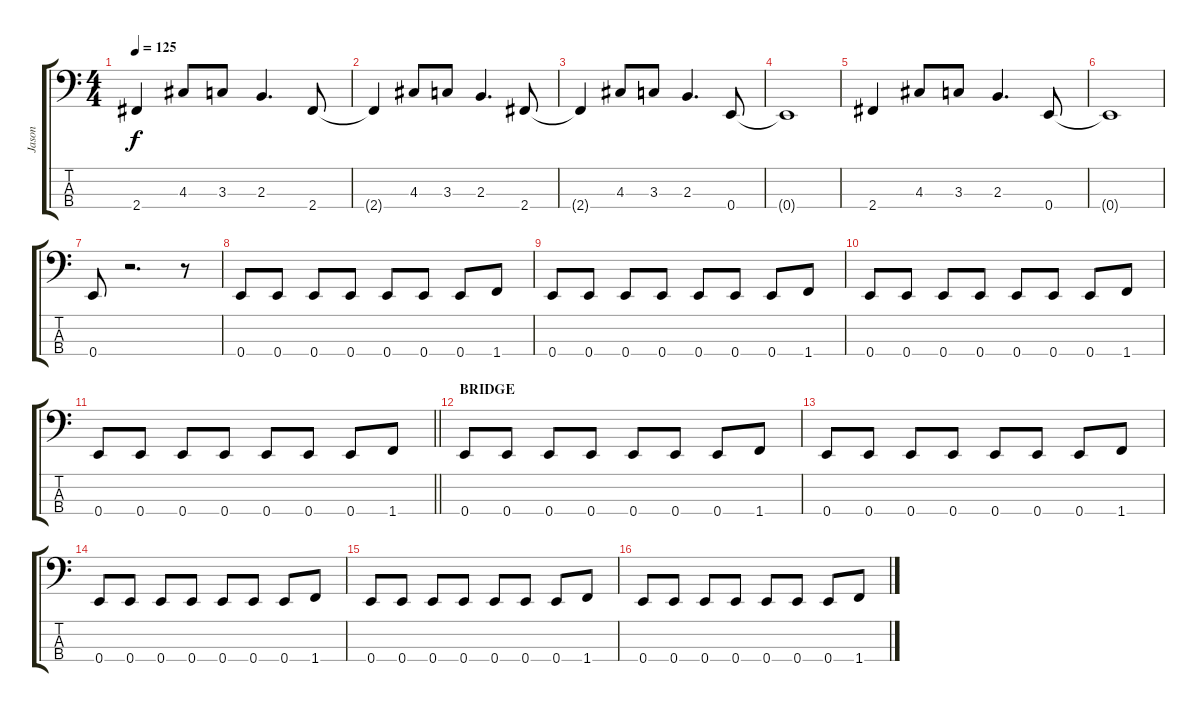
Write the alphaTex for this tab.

\track ("Jason" "Jason") {instrument electricbasspick}
\staff {score tabs}
\tuning (G2 D2 A1 E1) {hide}
\ts (4 4)
\tempo 125
\clef f4
\ks c
2.4.4{dy f} 4.3.8 3.3.8 2.3.4{d} 2.4.8 |
2.4{t}.4 4.3.8 3.3.8 2.3.4{d} 2.4.8 |
2.4{t}.4 4.3.8 3.3.8 2.3.4{d} 0.4.8 |
0.4{t}.1 |
2.4.4 4.3.8 3.3.8 2.3.4{d} 0.4.8 |
0.4{t}.1 |
0.4.8 r.2{d} r.8 |
0.4.8 0.4.8 0.4.8 0.4.8 0.4.8 0.4.8 0.4.8 1.4.8 |
0.4.8 0.4.8 0.4.8 0.4.8 0.4.8 0.4.8 0.4.8 1.4.8 |
0.4.8 0.4.8 0.4.8 0.4.8 0.4.8 0.4.8 0.4.8 1.4.8 |
\barLineRight lightlight
0.4.8 0.4.8 0.4.8 0.4.8 0.4.8 0.4.8 0.4.8 1.4.8 |
\section ("" "BRIDGE")
0.4.8 0.4.8 0.4.8 0.4.8 0.4.8 0.4.8 0.4.8 1.4.8 |
0.4.8 0.4.8 0.4.8 0.4.8 0.4.8 0.4.8 0.4.8 1.4.8 |
0.4.8 0.4.8 0.4.8 0.4.8 0.4.8 0.4.8 0.4.8 1.4.8 |
0.4.8 0.4.8 0.4.8 0.4.8 0.4.8 0.4.8 0.4.8 1.4.8 |
0.4.8 0.4.8 0.4.8 0.4.8 0.4.8 0.4.8 0.4.8 1.4.8
